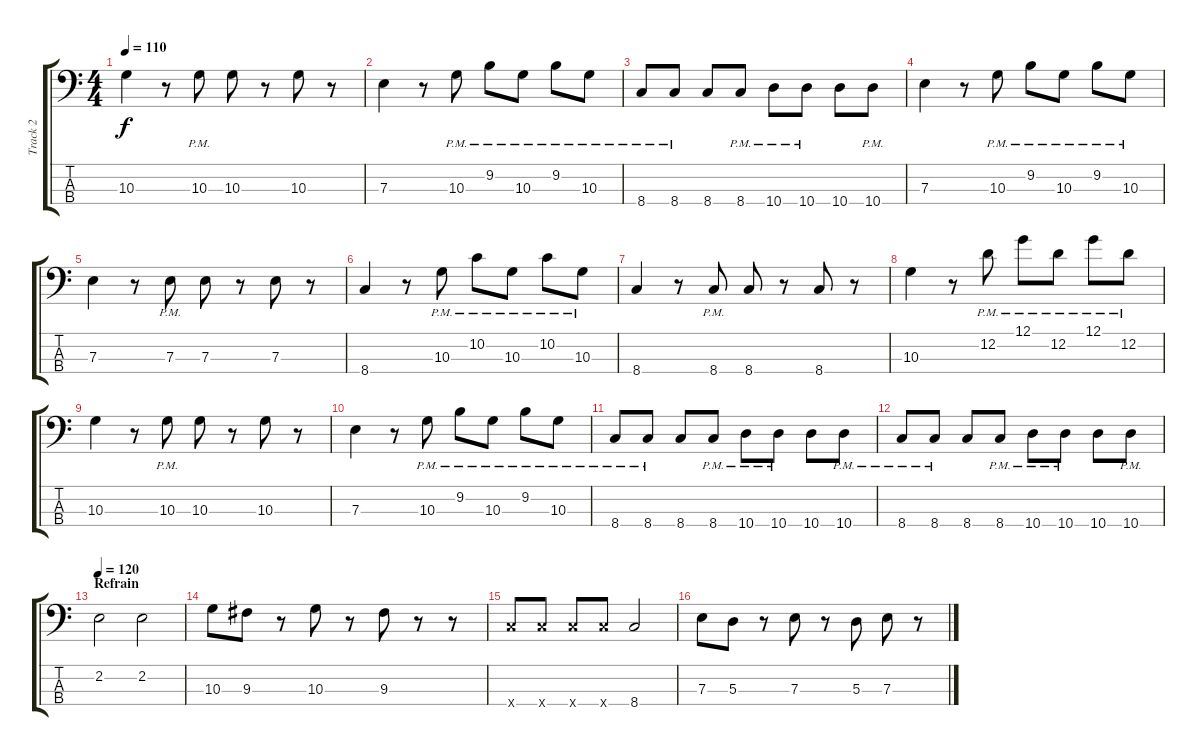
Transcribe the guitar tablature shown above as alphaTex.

\track ("Track 2" "Track 2") {instrument electricbassfinger}
\staff {score tabs}
\tuning (G2 D2 A1 E1) {hide}
\ts (4 4)
\tempo 110
\clef f4
\ks c
10.3.4{dy f} r.8 10.3{pm}.8 10.3.8 r.8 10.3.8 r.8 |
7.3.4 r.8 10.3{pm}.8 9.2{pm}.8 10.3{pm}.8 9.2{pm}.8 10.3{pm}.8 |
8.4{pm}.8 8.4{pm}.8 8.4.8 8.4{pm}.8 10.4{pm}.8 10.4{pm}.8 10.4.8 10.4{pm}.8 |
7.3.4 r.8 10.3{pm}.8 9.2{pm}.8 10.3{pm}.8 9.2{pm}.8 10.3{pm}.8 |
7.3.4 r.8 7.3{pm}.8 7.3.8 r.8 7.3.8 r.8 |
8.4.4 r.8 10.3{pm}.8 10.2{pm}.8 10.3{pm}.8 10.2{pm}.8 10.3{pm}.8 |
8.4.4 r.8 8.4{pm}.8 8.4.8 r.8 8.4.8 r.8 |
10.3.4 r.8 12.2{pm}.8 12.1{pm}.8 12.2{pm}.8 12.1{pm}.8 12.2{pm}.8 |
10.3.4 r.8 10.3{pm}.8 10.3.8 r.8 10.3.8 r.8 |
7.3.4 r.8 10.3{pm}.8 9.2{pm}.8 10.3{pm}.8 9.2{pm}.8 10.3{pm}.8 |
8.4{pm}.8 8.4{pm}.8 8.4.8 8.4{pm}.8 10.4{pm}.8 10.4{pm}.8 10.4.8 10.4{pm}.8 |
8.4{pm}.8 8.4{pm}.8 8.4.8 8.4{pm}.8 10.4{pm}.8 10.4{pm}.8 10.4.8 10.4{pm}.8 |
\section ("" "Refrain")
\tempo 120
2.2.2 2.2.2 |
10.3.8 9.3.8 r.8 10.3.8 r.8 9.3.8 r.8 r.8 |
8.4{x}.8 8.4{x}.8 8.4{x}.8 8.4{x}.8 8.4.2 |
7.3.8 5.3.8 r.8 7.3.8 r.8 5.3.8 7.3.8 r.8
